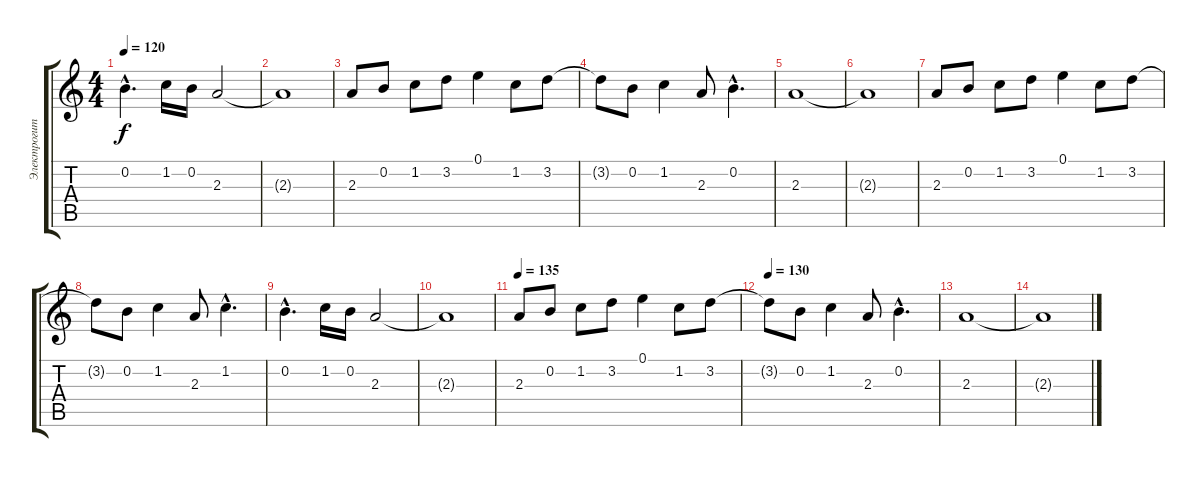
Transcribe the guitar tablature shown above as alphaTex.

\track ("Электрогитара" "Электрогит") {instrument overdrivenguitar}
\staff {score tabs}
\tuning (E4 B3 G3 D3 A2 E2) {hide}
\ts (4 4)
\tempo 120
\clef g2
\ks c
0.2{hac}.4{d dy f} 1.2.16 0.2.16 2.3.2 |
2.3{t}.1 |
2.3.8 0.2.8 1.2.8 3.2.8 0.1.4 1.2.8 3.2.8 |
3.2{t}.8 0.2.8 1.2.4 2.3.8 0.2{hac}.4{d} |
2.3.1 |
2.3{t}.1 |
2.3.8 0.2.8 1.2.8 3.2.8 0.1.4 1.2.8 3.2.8 |
3.2{t}.8 0.2.8 1.2.4 2.3.8 1.2{hac}.4{d} |
0.2{hac}.4{d} 1.2.16 0.2.16 2.3.2 |
2.3{t}.1 |
\tempo 135
2.3.8 0.2.8 1.2.8 3.2.8 0.1.4 1.2.8 3.2.8 |
\tempo 130
3.2{t}.8 0.2.8 1.2.4 2.3.8 0.2{hac}.4{d} |
2.3.1 |
2.3{t}.1
